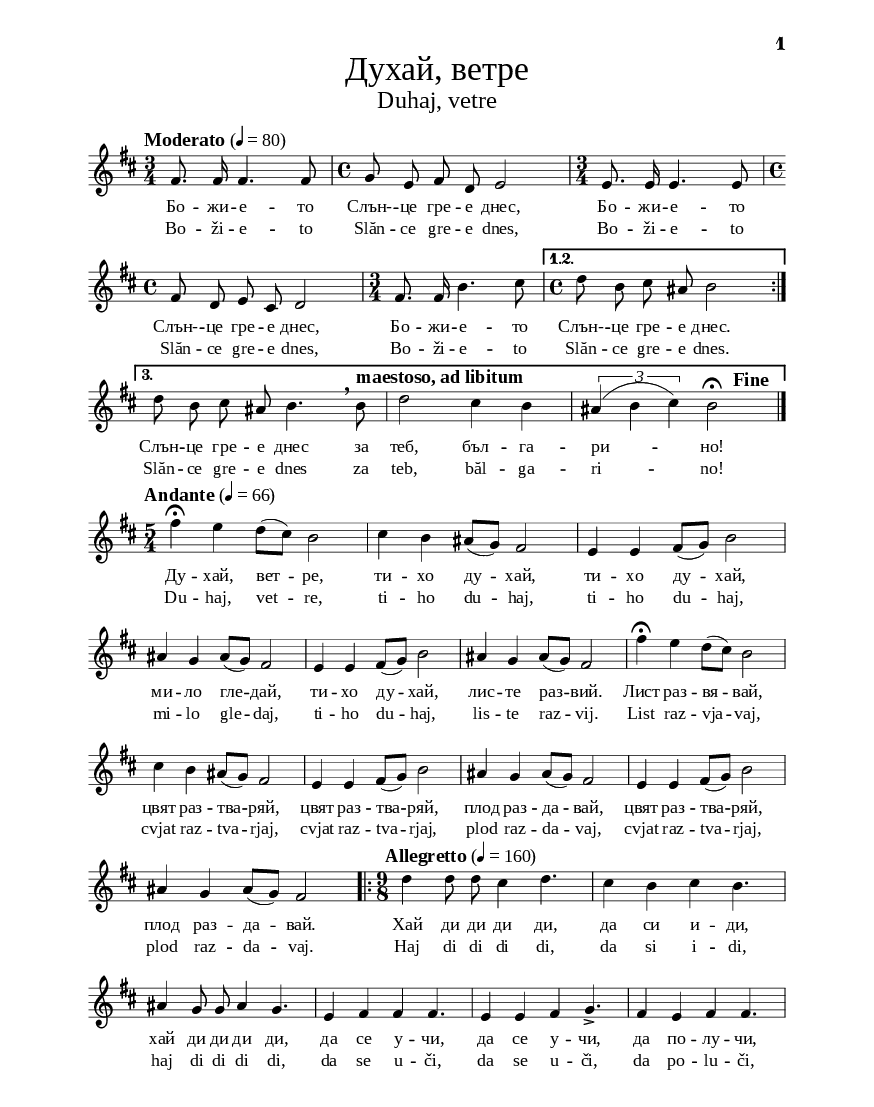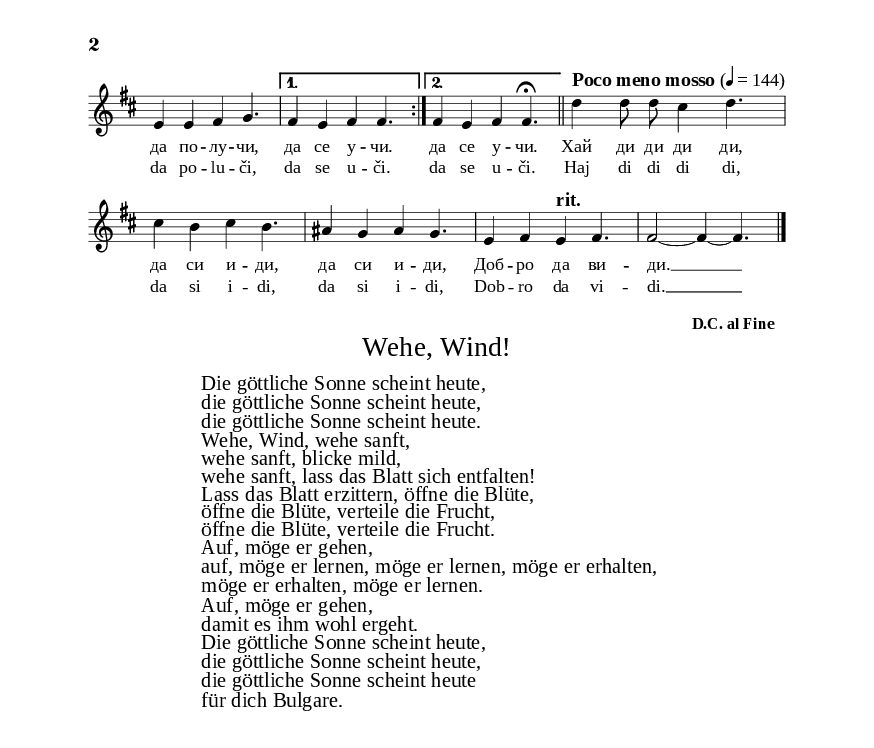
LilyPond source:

\version "2.24.3"

\include "include/globals.ily"

\bookpart {
  \label #'ref136
  \tocItem \markup "Духай, ветре – Duhaj, vetre "
  \include "include/bookpart-paper.ily"
  \score {
    \include "include/score-layout.ily"

    \new Voice \relative c' {
      \clef treble
      \key b \minor
      \time 3/4
      \tempoFunc "Moderato" 4 "80"
      \autoBeamOff

      \repeat volta 3 {
        fis8.  fis16  fis4.  fis8 | % 2
        \time 4/4  | % 2
        g8  e8  fis8  d8  e2
        | % 3
        \time 3/4  | % 3
        e8.  e16  e4.  e8 \break | % 4
        \time 4/4  | % 4
        fis8  d8  e8  cis8
        d2 | % 5
        \time 3/4  | % 5
        fis8.  fis16  b4.  cis8
        \time 4/4 |
      }
      \alternative {
        {
          d8  b8  cis8 ais8  b2 | \break
        }
        {
          d8 b8 cis8  ais8  b4. \breathe
          \once \override Score.MetronomeMark.outside-staff-priority = #99
          %\once \override Score.MetronomeMark.X-extent=#'(-3.5 . 0)
          \tempo "maestoso, ad libitum" b8 |
          d2 cis4 b4 |


          \tweak direction #up \times 2/3 {
            \once \override Slur.positions = #'(1 . 1)
            \once \override Slur.height-limit = #5.91
            ais4 (  b4  cis4 )
          }
          \once \override Score.MetronomeMark.outside-staff-priority = #599
          \once \override Score.MetronomeMark.X-extent=#'(-3.5 . 0)
          \tempo "Fine" b2 ^\fermata
        }
      } \break  \bar "|."

      \once \override Staff.TimeSignature.break-visibility = ##(#f #t #t)
      \time 5/4 \tempoFunc "Andante" 4 "66" fis'4 ^\fermata
      e4  d8 [ ( cis8 ) ] b2 |
      cis4  b4  ais8 ( [  g8 ) ]  fis2 |
      e4  e4 fis8 ( [  g8 ) ] b2 | \break
      ais4 g4  ais8 ( [  g8 ) ]  fis2 |
      e4 e4  fis8 ( [  g8 ) ]  b2 |
      ais4  g4  ais8 ( [  g8 ) ]  fis2 |
      fis'4 ^\fermata  e4  d8 ( [
      cis8 ) ]  b2 | \break
      cis4 b4  ais8 ( [  g8 ) ]  fis2 |
      e4 e4  fis8 ( [  g8 ) ] b2 |
      ais4  g4  ais8 ( [  g8 ) ]  fis2 |
      e4  e4  fis8 ( [  g8 ) ] b2 | \break
      ais4  g4  ais8 ( [  g8 ) ]  fis2 |
      \repeat volta 2 {
        \time 9/8 \tempoFunc "  Allegretto" 4 "160"  d'4
        d8  d8  cis4 d4. |
        cis4  b4  cis4 b4. | \break
        ais4  g8  g8 ais4  g4. |
        e4 fis4 fis4  fis4. |
        e4  e4  fis4 g4. -> |
        fis4  e4  fis4 fis4. \break
        e4  e4  fis4  g4.
      }

      \alternative {
        {
          fis4  e4  fis4  fis4.
        }
        {
          fis4  e4  fis4  fis4.^\fermata \bar "||"
        }
      }

      \tempoFunc "Poco meno mosso" 4 "144" d'4 d8 d8 cis4 d4. | \break
      cis4  b4
      cis4  b4.  ais4  g4  ais4
      g4.  e4   fis4
      \tempo "rit." e4  fis4.
      fis2 ~  fis4 ~ fis4.\break  \bar "|."
    }

    \addlyrics {
      Бо -- жи -- е -- то "Слън-" -- це гре --
      е днес, Бо -- жи -- е -- то "Слън-" --
      це гре -- е днес, Бо -- жи -- е --
      то "Слън-"  -- це гре -- е днес. Слън
      -- це гре -- е днес за теб, бъл --
      га -- ри  --  но! Ду -- хай, вет
      -- ре, ти -- хо ду -- хай, ти
      -- хо ду -- хай, ми -- ло гле
      -- дай, ти -- хо ду -- хай,
      лис -- те раз -- вий. Лист раз
      -- вя -- вай, цвят раз -- тва
      -- ряй, цвят раз -- тва --
      ряй, плод раз -- да -- вай,
      цвят раз -- тва -- ряй, плод
      раз -- да -- вай. Хай ди ди ди
      ди, да си и -- ди, хай ди ди ди
      ди, да се у -- чи, да се у -- чи,
      да по -- лу -- чи, да по -- лу --
      чи, да се у -- чи. да се у -- чи.
      Хай ди ди ди ди, да си и -- ди,
      да си и -- ди, Доб -- ро да ви --
      ди. __
    }

    \addlyrics {
      Bo -- ži -- e -- to Slăn -- ce gre --
      e dnes, Bo -- ži -- e -- to Slăn --
      ce gre -- e dnes, Bo -- ži -- e --
      to Slăn  -- ce gre -- e dnes. Slăn
      -- ce gre -- e dnes za teb, băl --
      ga -- ri  --  no! Du -- haj, vet
      -- re, ti -- ho du -- haj, ti
      -- ho du -- haj, mi -- lo gle
      -- daj, ti -- ho du -- haj,
      lis -- te raz -- vij. List raz
      -- vja -- vaj, cvjat raz -- tva
      -- rjaj, cvjat raz -- tva --
      rjaj, plod raz -- da -- vaj,
      cvjat raz -- tva -- rjaj, plod
      raz -- da -- vaj. Haj di di di
      di, da si i -- di, haj di di di
      di, da se u -- či, da se u -- či,
      da po -- lu -- či, da po -- lu --
      či, da se u -- či. da se u -- či.
      Haj di di di di, da si i -- di,
      da si i -- di, Dob -- ro da vi --
      di. __
    }

    \header {
      title = \titleFunc "Духай, ветре" "Duhaj, vetre"
    }

    \midi{}

  } % score
  \markup \empty-one
  \markup \dc-one "D.C. al Fine"


  % include foreign translation(s) of the song
  \version "2.24.3"

\markup \fill-line { \fontsize #deTitleFontSize "Wehe, Wind!" }
\markup \null
\markup \null
\markup \fontsize #deCoupletFontSize {
  \hspace #14
  \override #`(baseline-skip . ,deCoupletBaselineSkip)

  \column {

    \line { " "Die göttliche Sonne scheint heute,  }

    \line { " "die göttliche Sonne scheint heute,  }

    \line { " "die göttliche Sonne scheint heute. }

    \line { " "Wehe, Wind, wehe sanft,  }

    \line { " "wehe sanft, blicke mild, }

    \line { " "wehe sanft, lass das Blatt sich entfalten! }

    \line { " "Lass das Blatt erzittern, öffne die Blüte,  }

    \line { " "öffne die Blüte, verteile die Frucht, }

    \line { " "öffne die Blüte, verteile die Frucht. }

    \line { " "Auf, möge er gehen, }

    \line { " " auf, möge er lernen, möge er lernen, möge er erhalten, }

    \line { " "möge er erhalten, möge er lernen. }

    \line { " "Auf, möge er gehen,  }

    \line { " "damit es ihm wohl ergeht. }

    \line { " "Die göttliche Sonne scheint heute,  }

    \line { " "die göttliche Sonne scheint heute,  }

    \line { " "die göttliche Sonne scheint heute }
     \line { " "für dich Bulgare. }

  }
}


} % bookpart
